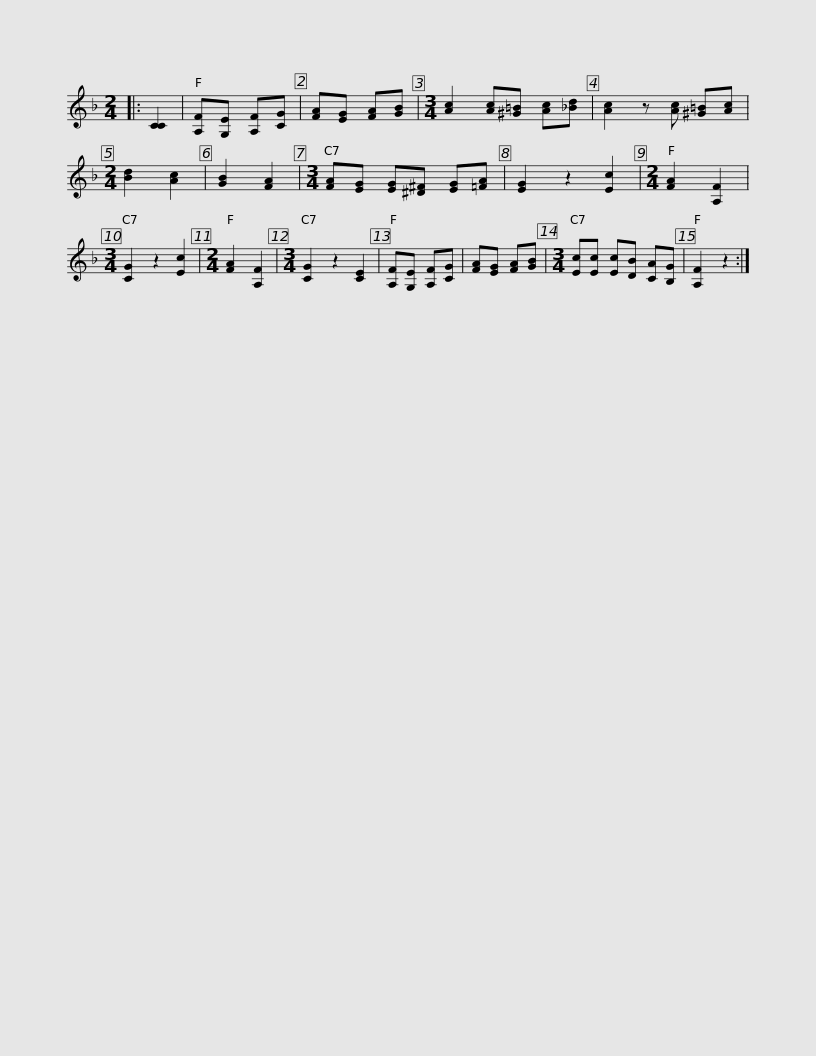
X:1
L:1/8
M:2/4
I:linebreak $
K:F
V:1 treble
V:1
|: [CC]2 | [A,F][G,E] [A,F][CG] | [FA][EG] [FA][GB] |[M:3/4] [Ac]2 [Ac][^G=B] [Ac][_Bd] | [Ac]2 z [Ac] [^G=B][Ac] | %5
[M:2/4] [Bd]2 [Ac]2 | [GB]2 [FA]2 |[M:3/4] [FA][EG] [EG][^D^F] [EG][=FA] |$ [EG]2 z2 [Ec]2 |[M:2/4] [FA]2 [A,F]2 | %10
[M:3/4] [CG]2 z2 [Ec]2 |[M:2/4] [FA]2 [A,F]2 |[M:3/4] [CG]2 z2 [CE]2 | [A,F][G,E] [A,F][CG] | [FA][EG] [FA][GB] | %15
[M:3/4] [Ec][Ec] [Ec][DB] [CA][B,G] | [A,F]2 z2 :| %17
